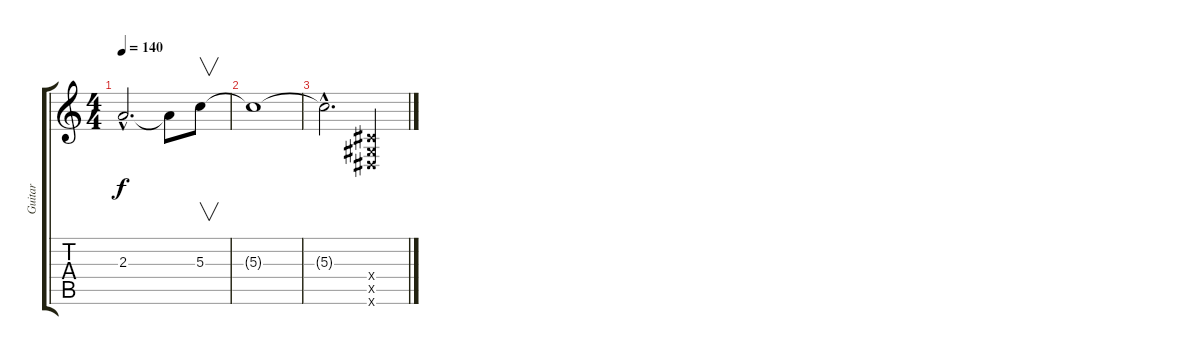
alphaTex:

\track ("Guitar" "Guitar") {instrument overdrivenguitar}
\staff {score tabs}
\tuning (E4 B3 G3 D3 A2 E2) {hide}
\ts (4 4)
\tempo 140
\clef g2
\ks c
2.3{hac}.2{d dy f} 2.3{t}.8 5.3.8{v} |
5.3{t}.1 |
5.3{hac t}.2{d} (-1.4{x} -1.5{x} -1.6{x}).4
